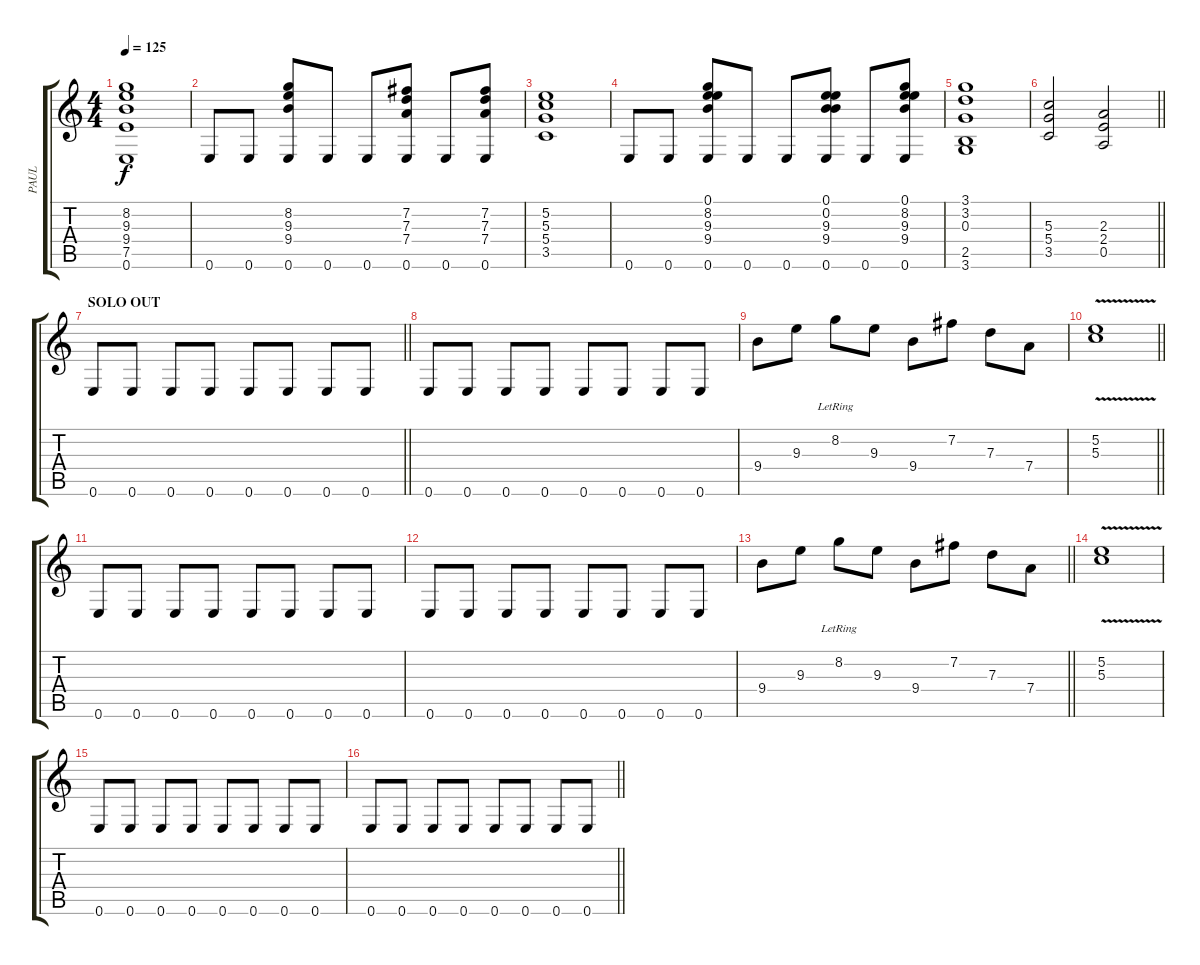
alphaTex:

\track ("PAUL" "PAUL") {instrument overdrivenguitar}
\staff {score tabs}
\tuning (E4 B3 G3 D3 A2 E2) {hide}
\ts (4 4)
\tempo 125
\clef g2
\ks c
(8.2 9.3 9.4 7.5 0.6).1{dy f} |
0.6.8 0.6.8 (8.2 9.3 9.4 0.6).8 0.6.8 0.6.8 (7.2 7.3 7.4 0.6).8 0.6.8 (7.2 7.3 7.4 0.6).8 |
(5.2 5.3 5.4 3.5).1 |
0.6.8 0.6.8 (0.1 8.2 9.3 9.4 0.6).8 0.6.8 0.6.8 (0.1 0.2 9.3 9.4 0.6).8 0.6.8 (0.1 8.2 9.3 9.4 0.6).8 |
(3.1 3.2 0.3 2.5 3.6).1 |
\barLineRight lightlight
(5.3 5.4 3.5).2 (2.3 2.4 0.5).2 |
\section ("" "SOLO OUT")
\barLineRight lightlight
0.6.8 0.6.8 0.6.8 0.6.8 0.6.8 0.6.8 0.6.8 0.6.8 |
0.6.8 0.6.8 0.6.8 0.6.8 0.6.8 0.6.8 0.6.8 0.6.8 |
9.4.8 9.3.8 8.2{lr}.8 9.3.8 9.4.8 7.2.8 7.3.8 7.4.8 |
\barLineRight lightlight
(5.2 5.3{v}).1 |
0.6.8 0.6.8 0.6.8 0.6.8 0.6.8 0.6.8 0.6.8 0.6.8 |
0.6.8 0.6.8 0.6.8 0.6.8 0.6.8 0.6.8 0.6.8 0.6.8 |
\barLineRight lightlight
9.4.8 9.3.8 8.2{lr}.8 9.3.8 9.4.8 7.2.8 7.3.8 7.4.8 |
(5.2 5.3{v}).1 |
0.6.8 0.6.8 0.6.8 0.6.8 0.6.8 0.6.8 0.6.8 0.6.8 |
\barLineRight lightlight
0.6.8 0.6.8 0.6.8 0.6.8 0.6.8 0.6.8 0.6.8 0.6.8
